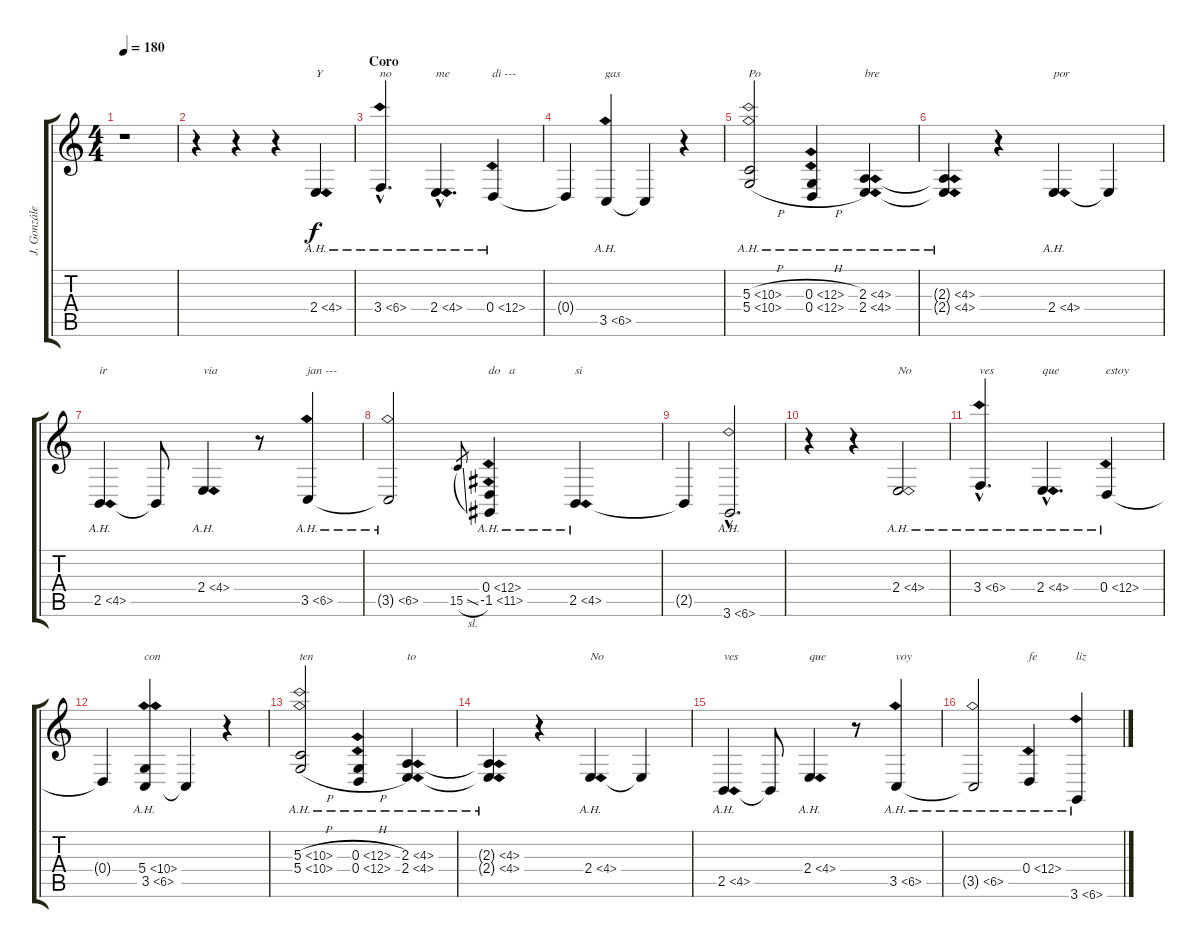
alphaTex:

\track ("J. González y C. Aguayo (Voz y 2° Voz)" "J. Gonzále") {instrument synthvoice}
\staff {score tabs}
\tuning (E4 B3 G3 D3 A2 E2) {hide}
\ts (4 4)
\tempo 180
\clef g2
\ks c
r.1{dy f} |
r.4 r.4 r.4 2.4{ah 2}.4{txt "Y"} |
\section ("" "Coro")
3.4{ah 3 hac}.4{d txt "no"} 2.4{ah 2 hac}.4{d txt "me"} 0.4{ah 12}.4{txt "di ---"} |
0.4{t}.4 3.5{ah 3}.4{txt "gas"} 3.5{t}.4 r.4 |
(5.3{ah 5 h} 5.4{ah 5 h}).2{txt "Po"} (0.3{ah 12 h} 0.4{ah 12 h}).4 (2.3{ah 2} 2.4{ah 2}).4{txt "bre"} |
(2.3{ah 2 t} 2.4{ah 2 t}).4 r.4 2.4{ah 2}.4{txt "por"} 2.4{t}.4 |
2.5{ah 2}.4{txt "ir"} 2.5{t}.8 2.4{ah 2}.4{txt "via"} r.8 3.5{ah 3}.4{txt "jan ---"} |
3.5{ah 3 t}.2 15.5{sl}.8{gr} (0.4{ah 12} -1.5{ah 12}).4{txt "do   a"} 2.5{ah 2}.4{txt "si"} |
2.5{t}.4 3.6{ah 3 hac}.2{d} |
r.4 r.4 2.4{ah 2}.2{txt "No"} |
3.4{ah 3 hac}.4{d txt "ves"} 2.4{ah 2 hac}.4{d txt "que"} 0.4{ah 12}.4{txt "estoy"} |
0.4{t}.4 (5.4{ah 5} 3.5{ah 3}).4{txt "con"} 3.5{t}.4 r.4 |
(5.3{ah 5 h} 5.4{ah 5 h}).2{txt "ten"} (0.3{ah 12 h} 0.4{ah 12 h}).4 (2.3{ah 2} 2.4{ah 2}).4{txt "to"} |
(2.3{ah 2 t} 2.4{ah 2 t}).4 r.4 2.4{ah 2}.4{txt "No"} 2.4{t}.4 |
2.5{ah 2}.4{txt "ves"} 2.5{t}.8 2.4{ah 2}.4{txt "que"} r.8 3.5{ah 3}.4{txt "voy"} |
3.5{ah 3 t}.2 0.4{ah 12}.4{txt "fe"} 3.6{ah 3}.4{txt "liz"}
